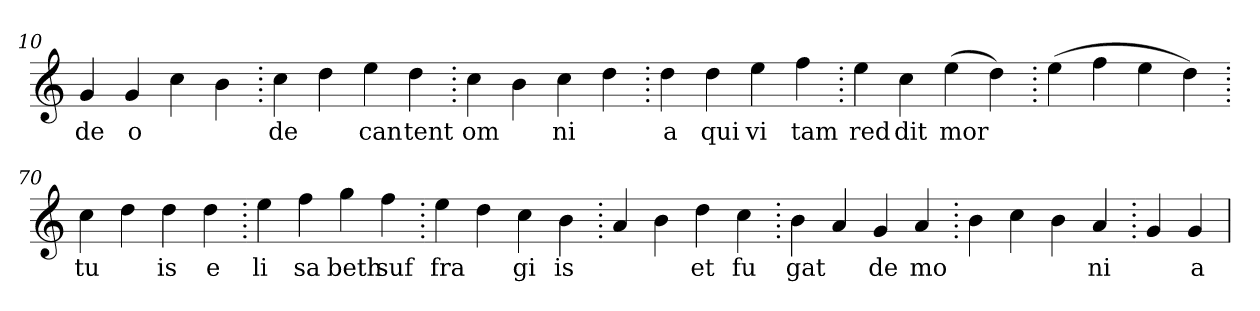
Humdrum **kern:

**kern	**text
*part1	*part1
*staff1	*staff1
*clefG2	*
=10.	=10.
4g	de
4g	o
4cc	.
4b	.
=20.	=20.
4cc	de
4dd	.
4ee	can
4dd	tent
=30.	=30.
4cc	om
4b	.
4cc	ni
4dd	.
=40.	=40.
4dd	a
4dd	qui
4ee	vi
4ff	tam
=50.	=50.
4ee	red
4cc	dit
(>4ee	mor
4dd)	.
=60.	=60.
(>4ee	.
4ff	.
4ee	.
4dd)	.
=70.	=70.
4cc	tu
4dd	.
4dd	is
4dd	e
=80.	=80.
4ee	li
4ff	sa
4gg	beth
4ff	suf
=90.	=90.
4ee	fra
4dd	.
4cc	gi
4b	is
=100.	=100.
4a	.
4b	.
4dd	et
4cc	fu
=110.	=110.
4b	gat
4a	.
4g	de
4a	mo
=120.	=120.
4b	.
4cc	.
4b	.
4a	ni
=130.	=130.
4g	.
4g	a
=	=
*-	*-
